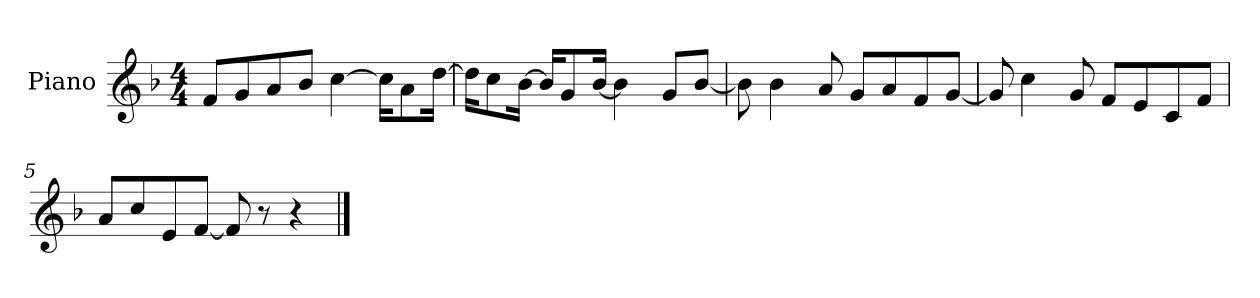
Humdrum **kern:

**kern
*part1
*staff1
*I"Piano
*I'P-no
*clefG2
*k[b-]
*M4/4
*MM90
=1
8f/L
8g/
8a/
8b-/J
[4cc\
16cc\KL]
8a\
[16dd\Jk
=2
16dd\KL]
8cc\
[16b-\Jk
16b-/KL]
8g/
[16b-/Jk
4b-\]
8g/L
[8b-/J
=3
8b-\]
4b-\
8a/
8g/L
8a/
8f/
[8g/J
=4
8g/]
4cc\
8g/
8f/L
8e/
8c/
8f/J
!!LO:LB:g=z
=5
8a/L
8cc/
8e/
[8f/J
8f/]
8r
4r
==
*-
